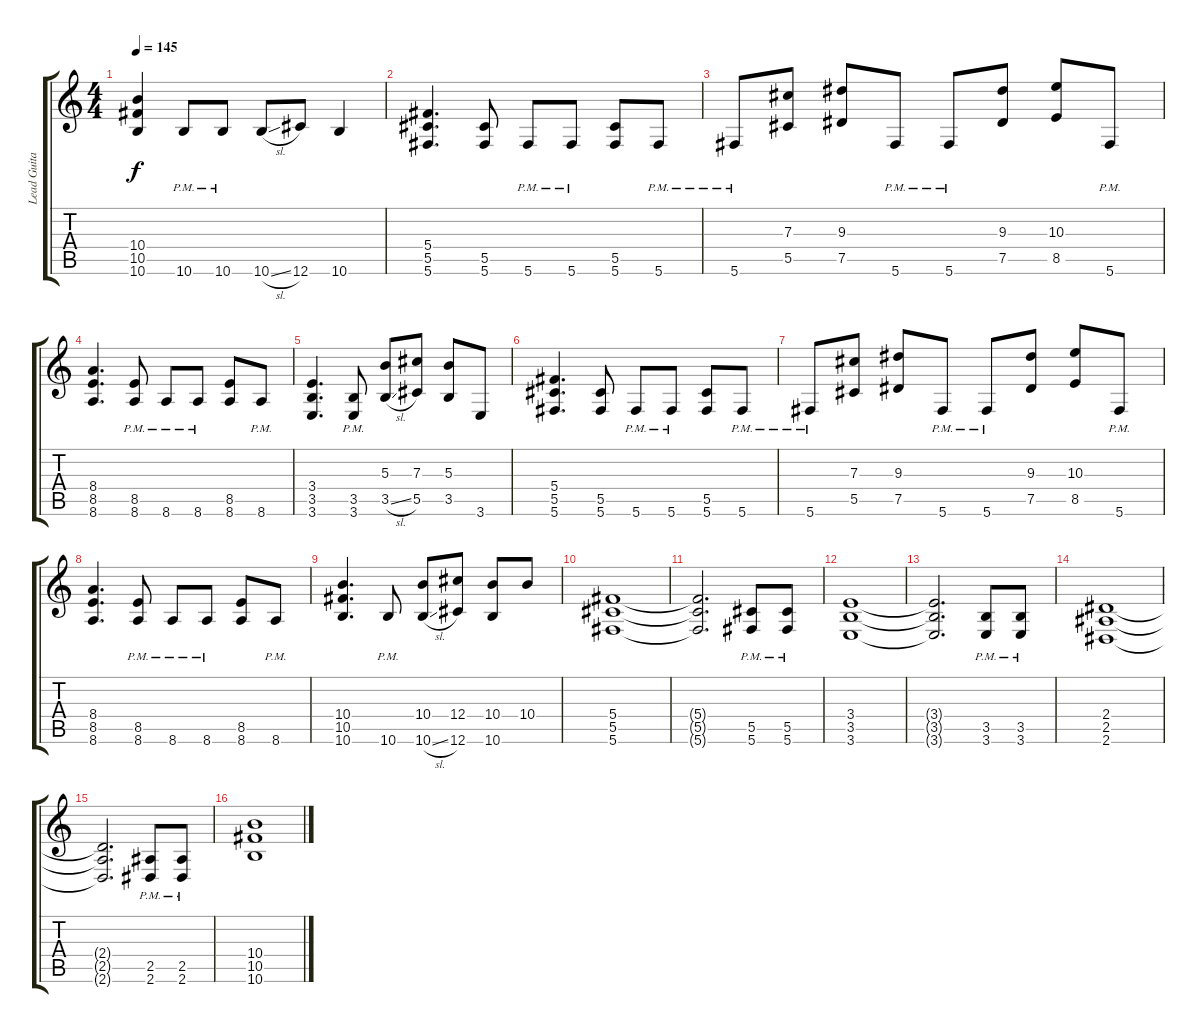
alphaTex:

\track ("Lead Guitar" "Lead Guita") {instrument distortionguitar}
\staff {score tabs}
\tuning (Eb4 Bb3 Gb3 Db3 Ab2 Db2) {hide}
\ts (4 4)
\tempo 145
\clef g2
\ks c
(10.4 10.5 10.6).4{dy f} 10.6{pm}.8 10.6{pm}.8 10.6{sl}.8 12.6.8 10.6.4 |
(5.4 5.5 5.6).4{d} (5.5 5.6).8 5.6{pm}.8 5.6{pm}.8 (5.5 5.6).8 5.6{pm}.8 |
5.6{pm}.8 (7.3 5.5).8 (9.3 7.5).8 5.6{pm}.8 5.6{pm}.8 (9.3 7.5).8 (10.3 8.5).8 5.6{pm}.8 |
(8.4 8.5 8.6).4{d} (8.5{pm} 8.6).8 8.6{pm}.8 8.6{pm}.8 (8.5 8.6).8 8.6{pm}.8 |
(3.4 3.5 3.6).4{d} (3.5{pm} 3.6).8 (5.3 3.5{sl}).8 (7.3 5.5).8 (5.3 3.5).8 3.6.8 |
(5.4 5.5 5.6).4{d} (5.5 5.6).8 5.6{pm}.8 5.6{pm}.8 (5.5 5.6).8 5.6{pm}.8 |
5.6{pm}.8 (7.3 5.5).8 (9.3 7.5).8 5.6{pm}.8 5.6{pm}.8 (9.3 7.5).8 (10.3 8.5).8 5.6{pm}.8 |
(8.4 8.5 8.6).4{d} (8.5{pm} 8.6).8 8.6{pm}.8 8.6{pm}.8 (8.5 8.6).8 8.6{pm}.8 |
(10.4 10.5 10.6).4{d} 10.6{pm}.8 (10.4 10.6{sl}).8 (12.4 12.6).8 (10.4 10.6).8 10.4.8 |
(5.4 5.5 5.6).1 |
(5.4{t} 5.5{t} 5.6{t}).2{d} (5.5{pm} 5.6{pm}).8 (5.5{pm} 5.6{pm}).8 |
(3.4 3.5 3.6).1 |
(3.4{t} 3.5{t} 3.6{t}).2{d} (3.5{pm} 3.6{pm}).8 (3.5{pm} 3.6{pm}).8 |
(2.4 2.5 2.6).1 |
(2.4{t} 2.5{t} 2.6{t}).2{d} (2.5{pm} 2.6{pm}).8 (2.5{pm} 2.6{pm}).8 |
(10.4 10.5 10.6).1
